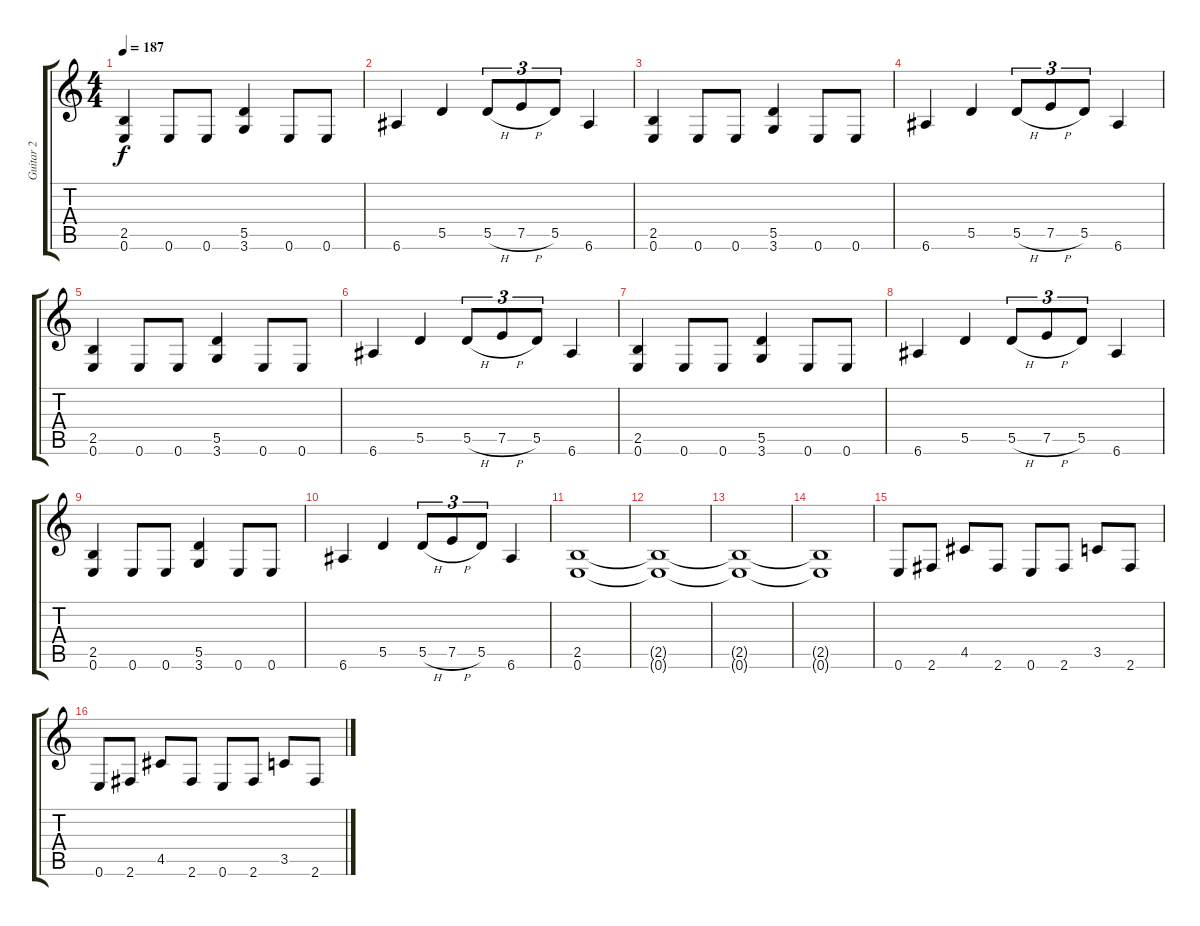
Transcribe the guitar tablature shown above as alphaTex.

\track ("Guitar 2" "Guitar 2") {instrument distortionguitar}
\staff {score tabs}
\tuning (E4 B3 G3 D3 A2 E2) {hide}
\ts (4 4)
\tempo 187
\clef g2
\ks c
(2.5 0.6).4{dy f} 0.6.8 0.6.8 (5.5 3.6).4 0.6.8 0.6.8 |
6.6.4 5.5.4 5.5{h}.8{tu (3 2)} 7.5{h}.8{tu (3 2)} 5.5.8{tu (3 2)} 6.6.4 |
(2.5 0.6).4 0.6.8 0.6.8 (5.5 3.6).4 0.6.8 0.6.8 |
6.6.4 5.5.4 5.5{h}.8{tu (3 2)} 7.5{h}.8{tu (3 2)} 5.5.8{tu (3 2)} 6.6.4 |
(2.5 0.6).4 0.6.8 0.6.8 (5.5 3.6).4 0.6.8 0.6.8 |
6.6.4 5.5.4 5.5{h}.8{tu (3 2)} 7.5{h}.8{tu (3 2)} 5.5.8{tu (3 2)} 6.6.4 |
(2.5 0.6).4 0.6.8 0.6.8 (5.5 3.6).4 0.6.8 0.6.8 |
6.6.4 5.5.4 5.5{h}.8{tu (3 2)} 7.5{h}.8{tu (3 2)} 5.5.8{tu (3 2)} 6.6.4 |
(2.5 0.6).4 0.6.8 0.6.8 (5.5 3.6).4 0.6.8 0.6.8 |
6.6.4 5.5.4 5.5{h}.8{tu (3 2)} 7.5{h}.8{tu (3 2)} 5.5.8{tu (3 2)} 6.6.4 |
(2.5 0.6).1 |
(2.5{t} 0.6{t}).1 |
(2.5{t} 0.6{t}).1 |
(2.5{t} 0.6{t}).1 |
0.6.8 2.6.8 4.5.8 2.6.8 0.6.8 2.6.8 3.5.8 2.6.8 |
0.6.8 2.6.8 4.5.8 2.6.8 0.6.8 2.6.8 3.5.8 2.6.8
